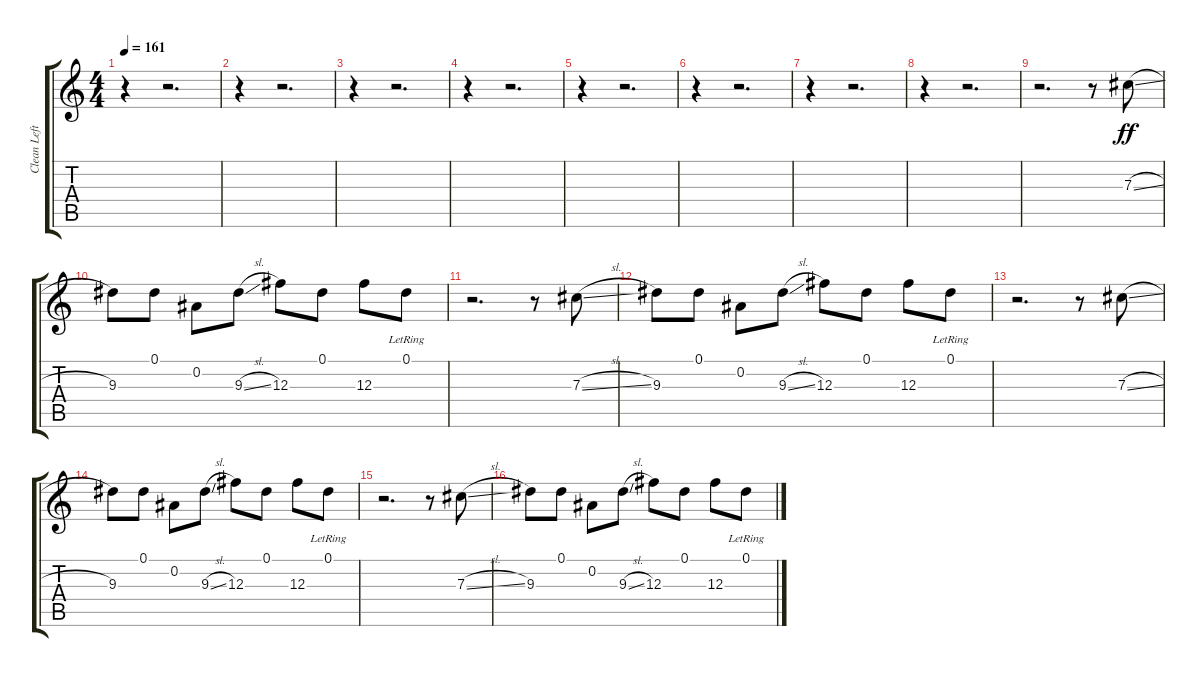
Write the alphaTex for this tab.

\track ("Clean Left Guitar" "Clean Left") {instrument electricguitarclean}
\staff {score tabs}
\tuning (Eb4 Bb3 Gb3 Db3 Ab2 Eb2) {hide}
\ts (4 4)
\tempo 161
\clef g2
\ks c
r.4{dy ff} r.2{d} |
r.4 r.2{d} |
r.4 r.2{d} |
r.4 r.2{d} |
r.4 r.2{d} |
r.4 r.2{d} |
r.4 r.2{d} |
r.4 r.2{d} |
r.2{d} r.8 7.3{sl}.8 |
9.3.8 0.1.8 0.2.8 9.3{sl}.8 12.3.8 0.1.8 12.3.8 0.1{lr}.8 |
r.2{d} r.8 7.3{sl}.8 |
9.3.8 0.1.8 0.2.8 9.3{sl}.8 12.3.8 0.1.8 12.3.8 0.1{lr}.8 |
r.2{d} r.8 7.3{sl}.8 |
9.3.8 0.1.8 0.2.8 9.3{sl}.8 12.3.8 0.1.8 12.3.8 0.1{lr}.8 |
r.2{d} r.8 7.3{sl}.8 |
9.3.8 0.1.8 0.2.8 9.3{sl}.8 12.3.8 0.1.8 12.3.8 0.1{lr}.8
